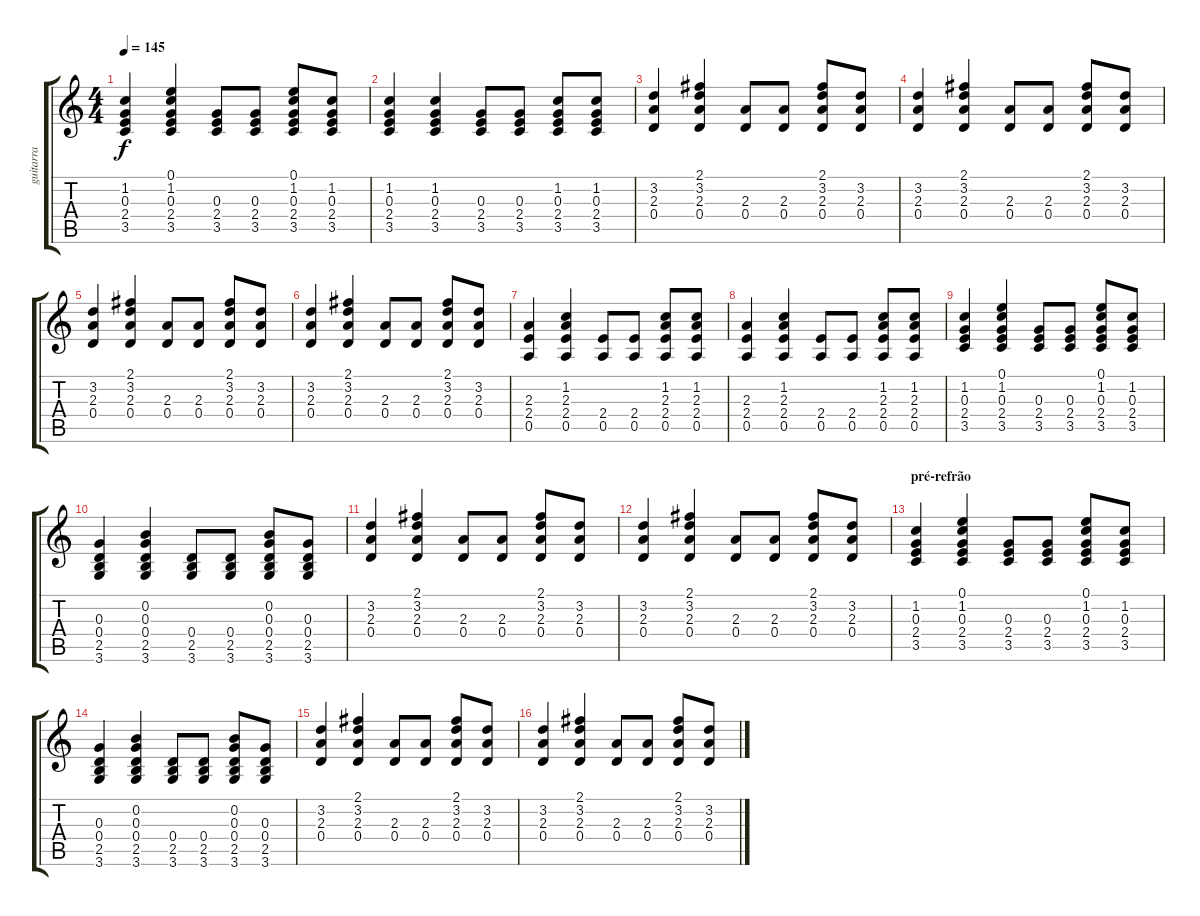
\track ("guitarra" "guitarra") {instrument electricguitarjazz}
\staff {score tabs}
\tuning (E4 B3 G3 D3 A2 E2) {hide}
\ts (4 4)
\tempo 145
\clef g2
\ks c
(1.2 0.3 2.4 3.5).4{dy f} (0.1 1.2 0.3 2.4 3.5).4 (0.3 2.4 3.5).8 (0.3 2.4 3.5).8 (0.1 1.2 0.3 2.4 3.5).8 (1.2 0.3 2.4 3.5).8 |
(1.2 0.3 2.4 3.5).4 (1.2 0.3 2.4 3.5).4 (0.3 2.4 3.5).8 (0.3 2.4 3.5).8 (1.2 0.3 2.4 3.5).8 (1.2 0.3 2.4 3.5).8 |
(3.2 2.3 0.4).4 (2.1 3.2 2.3 0.4).4 (2.3 0.4).8 (2.3 0.4).8 (2.1 3.2 2.3 0.4).8 (3.2 2.3 0.4).8 |
(3.2 2.3 0.4).4 (2.1 3.2 2.3 0.4).4 (2.3 0.4).8 (2.3 0.4).8 (2.1 3.2 2.3 0.4).8 (3.2 2.3 0.4).8 |
(3.2 2.3 0.4).4 (2.1 3.2 2.3 0.4).4 (2.3 0.4).8 (2.3 0.4).8 (2.1 3.2 2.3 0.4).8 (3.2 2.3 0.4).8 |
(3.2 2.3 0.4).4 (2.1 3.2 2.3 0.4).4 (2.3 0.4).8 (2.3 0.4).8 (2.1 3.2 2.3 0.4).8 (3.2 2.3 0.4).8 |
(2.3 2.4 0.5).4 (1.2 2.3 2.4 0.5).4 (2.4 0.5).8 (2.4 0.5).8 (1.2 2.3 2.4 0.5).8 (1.2 2.3 2.4 0.5).8 |
(2.3 2.4 0.5).4 (1.2 2.3 2.4 0.5).4 (2.4 0.5).8 (2.4 0.5).8 (1.2 2.3 2.4 0.5).8 (1.2 2.3 2.4 0.5).8 |
(1.2 0.3 2.4 3.5).4 (0.1 1.2 0.3 2.4 3.5).4 (0.3 2.4 3.5).8 (0.3 2.4 3.5).8 (0.1 1.2 0.3 2.4 3.5).8 (1.2 0.3 2.4 3.5).8 |
(0.3 0.4 2.5 3.6).4 (0.2 0.3 0.4 2.5 3.6).4 (0.4 2.5 3.6).8 (0.4 2.5 3.6).8 (0.2 0.3 0.4 2.5 3.6).8 (0.3 0.4 2.5 3.6).8 |
(3.2 2.3 0.4).4 (2.1 3.2 2.3 0.4).4 (2.3 0.4).8 (2.3 0.4).8 (2.1 3.2 2.3 0.4).8 (3.2 2.3 0.4).8 |
(3.2 2.3 0.4).4 (2.1 3.2 2.3 0.4).4 (2.3 0.4).8 (2.3 0.4).8 (2.1 3.2 2.3 0.4).8 (3.2 2.3 0.4).8 |
\section ("" "pré-refrão")
(1.2 0.3 2.4 3.5).4 (0.1 1.2 0.3 2.4 3.5).4 (0.3 2.4 3.5).8 (0.3 2.4 3.5).8 (0.1 1.2 0.3 2.4 3.5).8 (1.2 0.3 2.4 3.5).8 |
(0.3 0.4 2.5 3.6).4 (0.2 0.3 0.4 2.5 3.6).4 (0.4 2.5 3.6).8 (0.4 2.5 3.6).8 (0.2 0.3 0.4 2.5 3.6).8 (0.3 0.4 2.5 3.6).8 |
(3.2 2.3 0.4).4 (2.1 3.2 2.3 0.4).4 (2.3 0.4).8 (2.3 0.4).8 (2.1 3.2 2.3 0.4).8 (3.2 2.3 0.4).8 |
(3.2 2.3 0.4).4 (2.1 3.2 2.3 0.4).4 (2.3 0.4).8 (2.3 0.4).8 (2.1 3.2 2.3 0.4).8 (3.2 2.3 0.4).8
